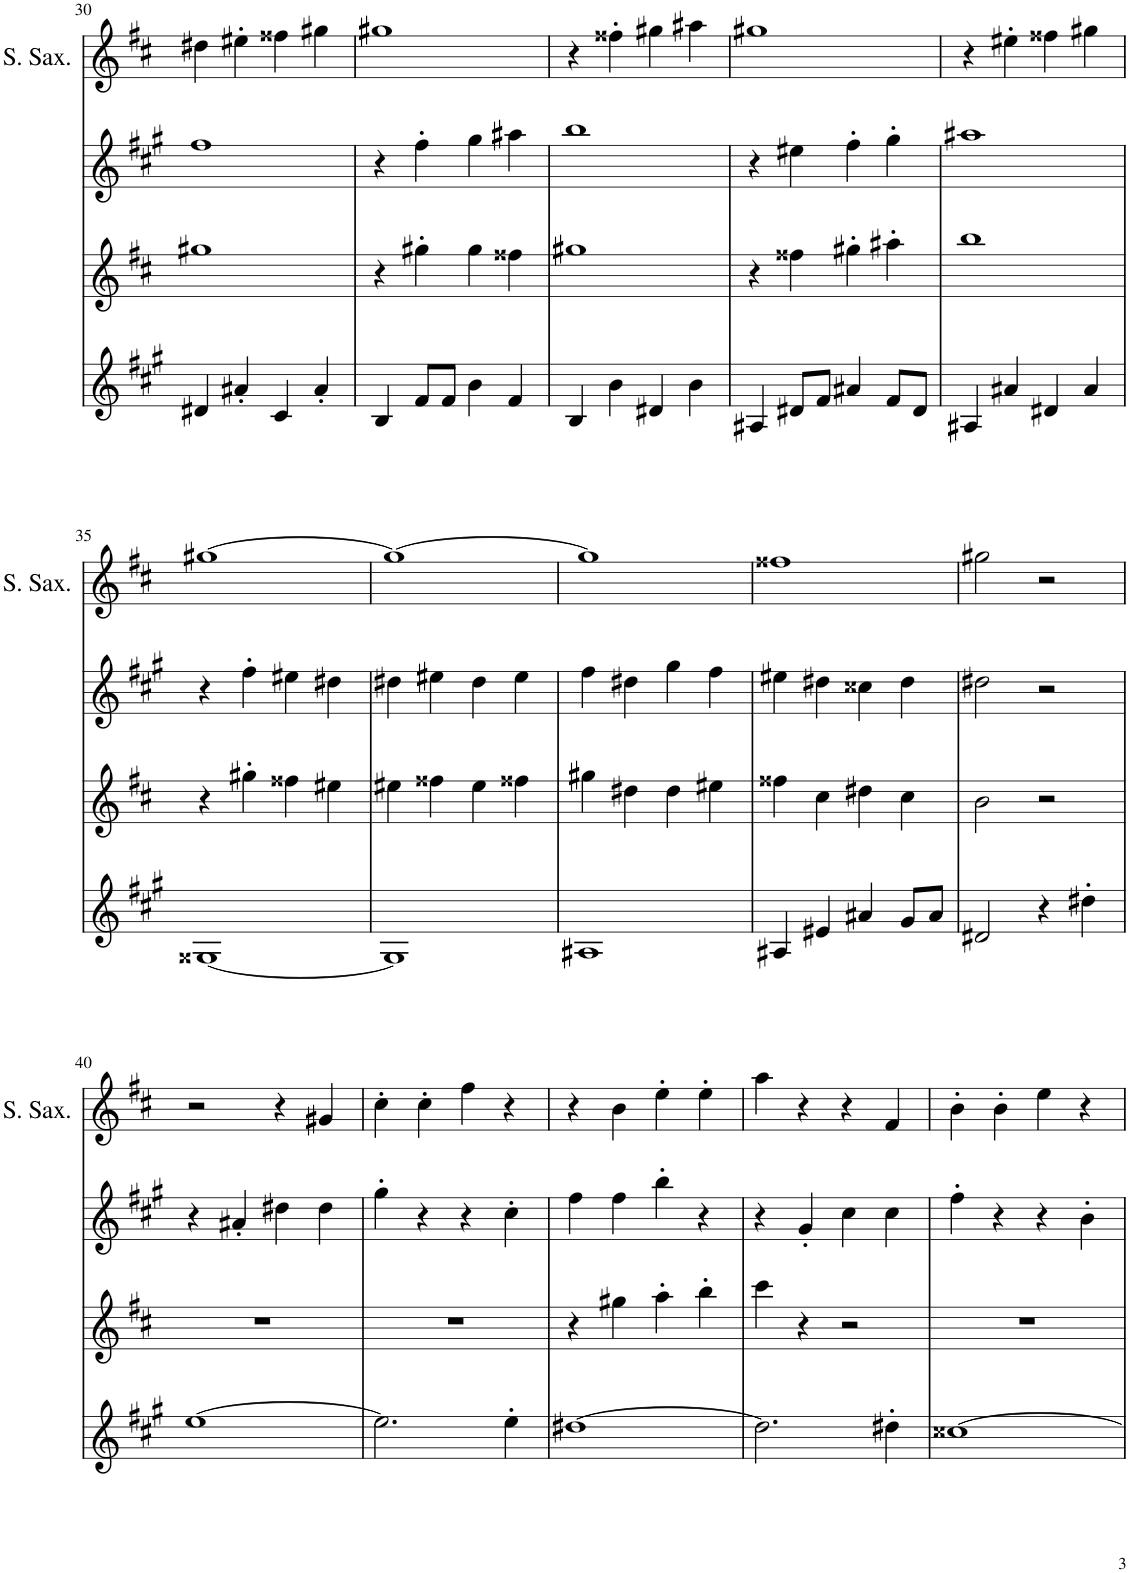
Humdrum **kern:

**kern	**kern	**kern	**kern
*part4	*part3	*part2	*part1
*staff4	*staff3	*staff2	*staff1
*I"Baritone Saxophone	*I"Tenor Saxophone	*I"Alto Saxophone	*I"Soprano Saxophone
*	*	*	*I'S. Sax.
!!LO:PB:g=z
*clefG2	*clefG2	*clefG2	*clefG2
*Trd12c21	*Trd8c14	*Trd5c9	*Trd1c2
*k[f#c#g#]	*k[f#c#]	*k[f#c#g#]	*k[f#c#]
*M4/4	*M4/4	*M4/4	*M4/4
=30	=30	=30	=30
4d#X/	1gg#X	1ff#	4dd#X\
4a#X'/	.	.	4ee#X'\
4c#/	.	.	4ff##X\
4a#'/	.	.	4gg#X\
=31	=31	=31	=31
4B/	4r	4r	1gg#X
8f#/L	4gg#X'\	4ff#'\	.
8f#/J	.	.	.
4b\	4gg#\	4gg#\	.
4f#/	4ff##X\	4aa#X\	.
=32	=32	=32	=32
4B/	1gg#X	1bb	4r
4b\	.	.	4ff##X'\
4d#X/	.	.	4gg#X\
4b\	.	.	4aa#X\
=33	=33	=33	=33
4A#X/	4r	4r	1gg#X
8d#X/L	4ff##X\	4ee#X\	.
8f#/J	.	.	.
4a#X/	4gg#X'\	4ff#'\	.
8f#/L	4aa#X'\	4gg#'\	.
8d#/J	.	.	.
=34	=34	=34	=34
4A#X/	1bb	1aa#X	4r
4a#X/	.	.	4ee#X'\
4d#X/	.	.	4ff##X\
4a#/	.	.	4gg#X\
!!LO:LB:g=z
=35	=35	=35	=35
[1G##X	4r	4r	[1gg#X
.	4gg#X'\	4ff#'\	.
.	4ff##X\	4ee#X\	.
.	4ee#X\	4dd#X\	.
=36	=36	=36	=36
1G##]	4ee#X\	4dd#X\	1gg#_
.	4ff##X\	4ee#X\	.
.	4ee#\	4dd#\	.
.	4ff##X\	4ee#\	.
=37	=37	=37	=37
1A#X	4gg#X\	4ff#\	1gg#]
.	4dd#X\	4dd#X\	.
.	4dd#\	4gg#\	.
.	4ee#X\	4ff#\	.
=38	=38	=38	=38
4A#X/	4ff##X\	4ee#X\	1ff##X
4e#X/	4cc#\	4dd#X\	.
4a#X/	4dd#X\	4cc##X\	.
8g#/L	4cc#\	4dd#\	.
8a#/J	.	.	.
=39	=39	=39	=39
2d#X/	2b\	2dd#X\	2gg#X\
4r	2r	2r	2r
4dd#X'\	.	.	.
!!LO:LB:g=z
=40	=40	=40	=40
[1ee	1r	4r	2r
.	.	4a#X'/	.
.	.	4dd#X\	4r
.	.	4dd#\	4g#X/
=41	=41	=41	=41
2.ee\]	1r	4gg#'\	4cc#'\
.	.	4r	4cc#'\
.	.	4r	4ff#\
4ee'\	.	4cc#'\	4r
=42	=42	=42	=42
[1dd#X	4r	4ff#\	4r
.	4gg#X\	4ff#\	4b\
.	4aa'\	4bb'\	4ee'\
.	4bb'\	4r	4ee'\
=43	=43	=43	=43
2.dd#\]	4ccc#\	4r	4aa\
.	4r	4g#'/	4r
.	2r	4cc#\	4r
4dd#X'\	.	4cc#\	4f#/
=44	=44	=44	=44
[1cc##X	1r	4ff#'\	4b'\
.	.	4r	4b'\
.	.	4r	4ee\
.	.	4b'\	4r
=	=	=	=
*-	*-	*-	*-
